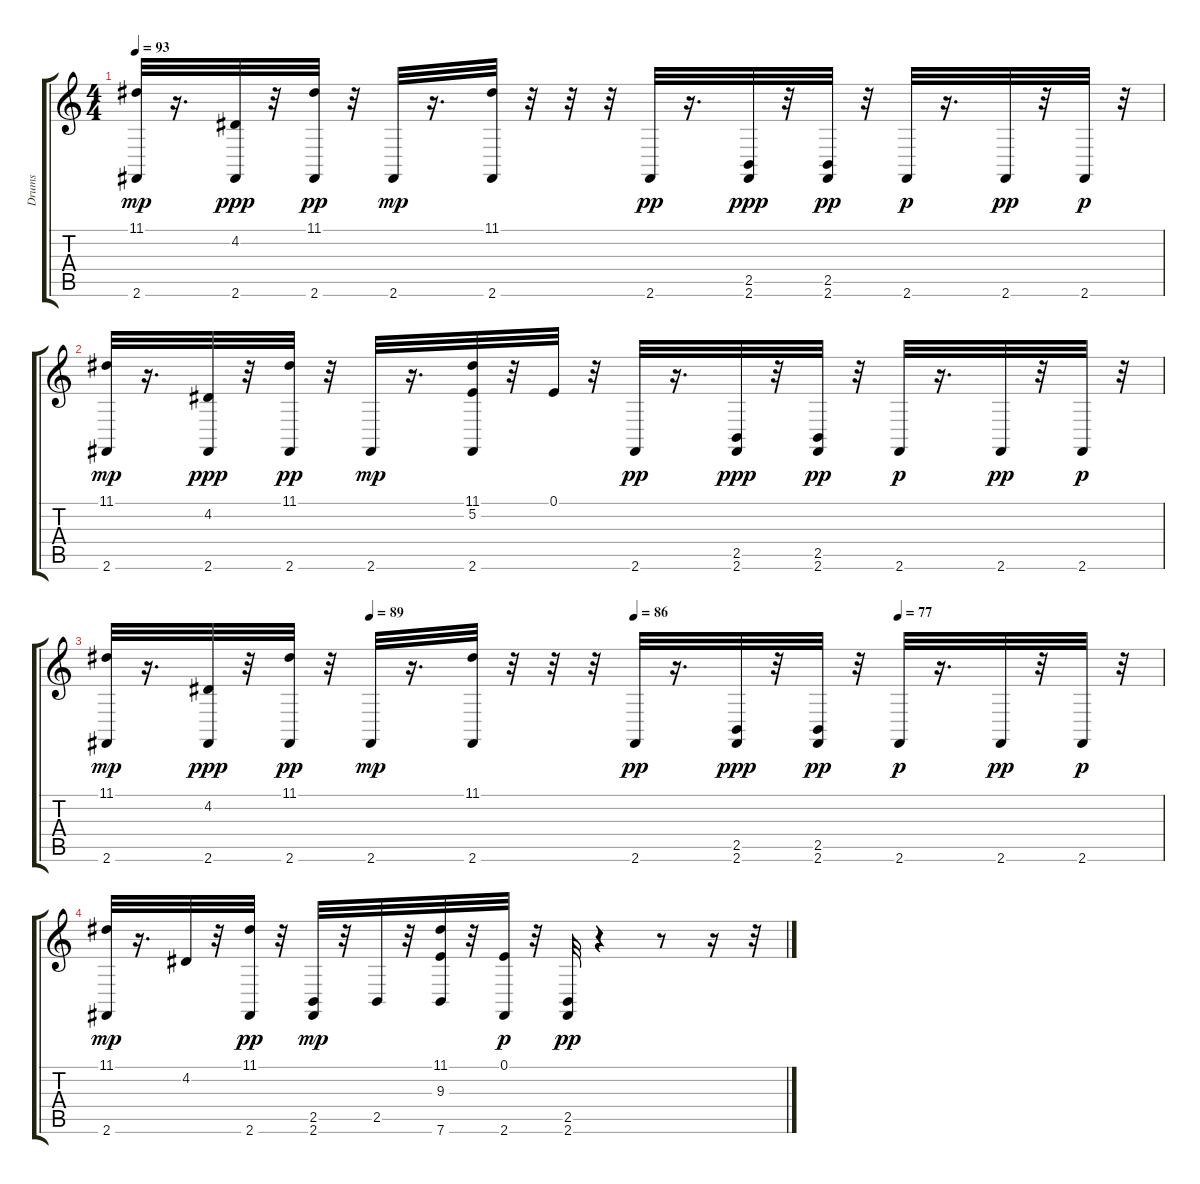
\track ("Drums" "Drums") {instrument melodictom}
\staff {score tabs}
\tuning (E4 B3 G3 D3 A2 E2) {hide}
\ts (4 4)
\tempo 93
\clef g2
\ks c
(11.1 2.6).32{dy mp} r.16{d} (4.2 2.6).32{dy ppp} r.32 (11.1 2.6).32{dy pp} r.32 2.6.32{dy mp} r.16{d} (11.1 2.6).32 r.32 r.32 r.32 2.6.32{dy pp} r.16{d} (2.5 2.6).32{dy ppp} r.32 (2.5 2.6).32{dy pp} r.32 2.6.32{dy p} r.16{d} 2.6.32{dy pp} r.32 2.6.32{dy p} r.32 |
(11.1 2.6).32{dy mp} r.16{d} (4.2 2.6).32{dy ppp} r.32 (11.1 2.6).32{dy pp} r.32 2.6.32{dy mp} r.16{d} (11.1 5.2 2.6).32 r.32 0.1.32 r.32 2.6.32{dy pp} r.16{d} (2.5 2.6).32{dy ppp} r.32 (2.5 2.6).32{dy pp} r.32 2.6.32{dy p} r.16{d} 2.6.32{dy pp} r.32 2.6.32{dy p} r.32 |
\tempo (89 0.25)
\tempo (86 0.5)
\tempo (77 0.75)
(11.1 2.6).32{dy mp} r.16{d} (4.2 2.6).32{dy ppp} r.32 (11.1 2.6).32{dy pp} r.32 2.6.32{dy mp} r.16{d} (11.1 2.6).32 r.32 r.32 r.32 2.6.32{dy pp} r.16{d} (2.5 2.6).32{dy ppp} r.32 (2.5 2.6).32{dy pp} r.32 2.6.32{dy p} r.16{d} 2.6.32{dy pp} r.32 2.6.32{dy p} r.32 |
(11.1 2.6).32{dy mp} r.16{d} 4.2.32 r.32 (11.1 2.6).32{dy pp} r.32 (2.5 2.6).32{dy mp} r.32 2.5.32 r.32 (11.1 9.3 7.6).32 r.32 (0.1 2.6).32{dy p} r.32 (2.5 2.6).32{dy pp} r.4 r.8 r.16 r.32
